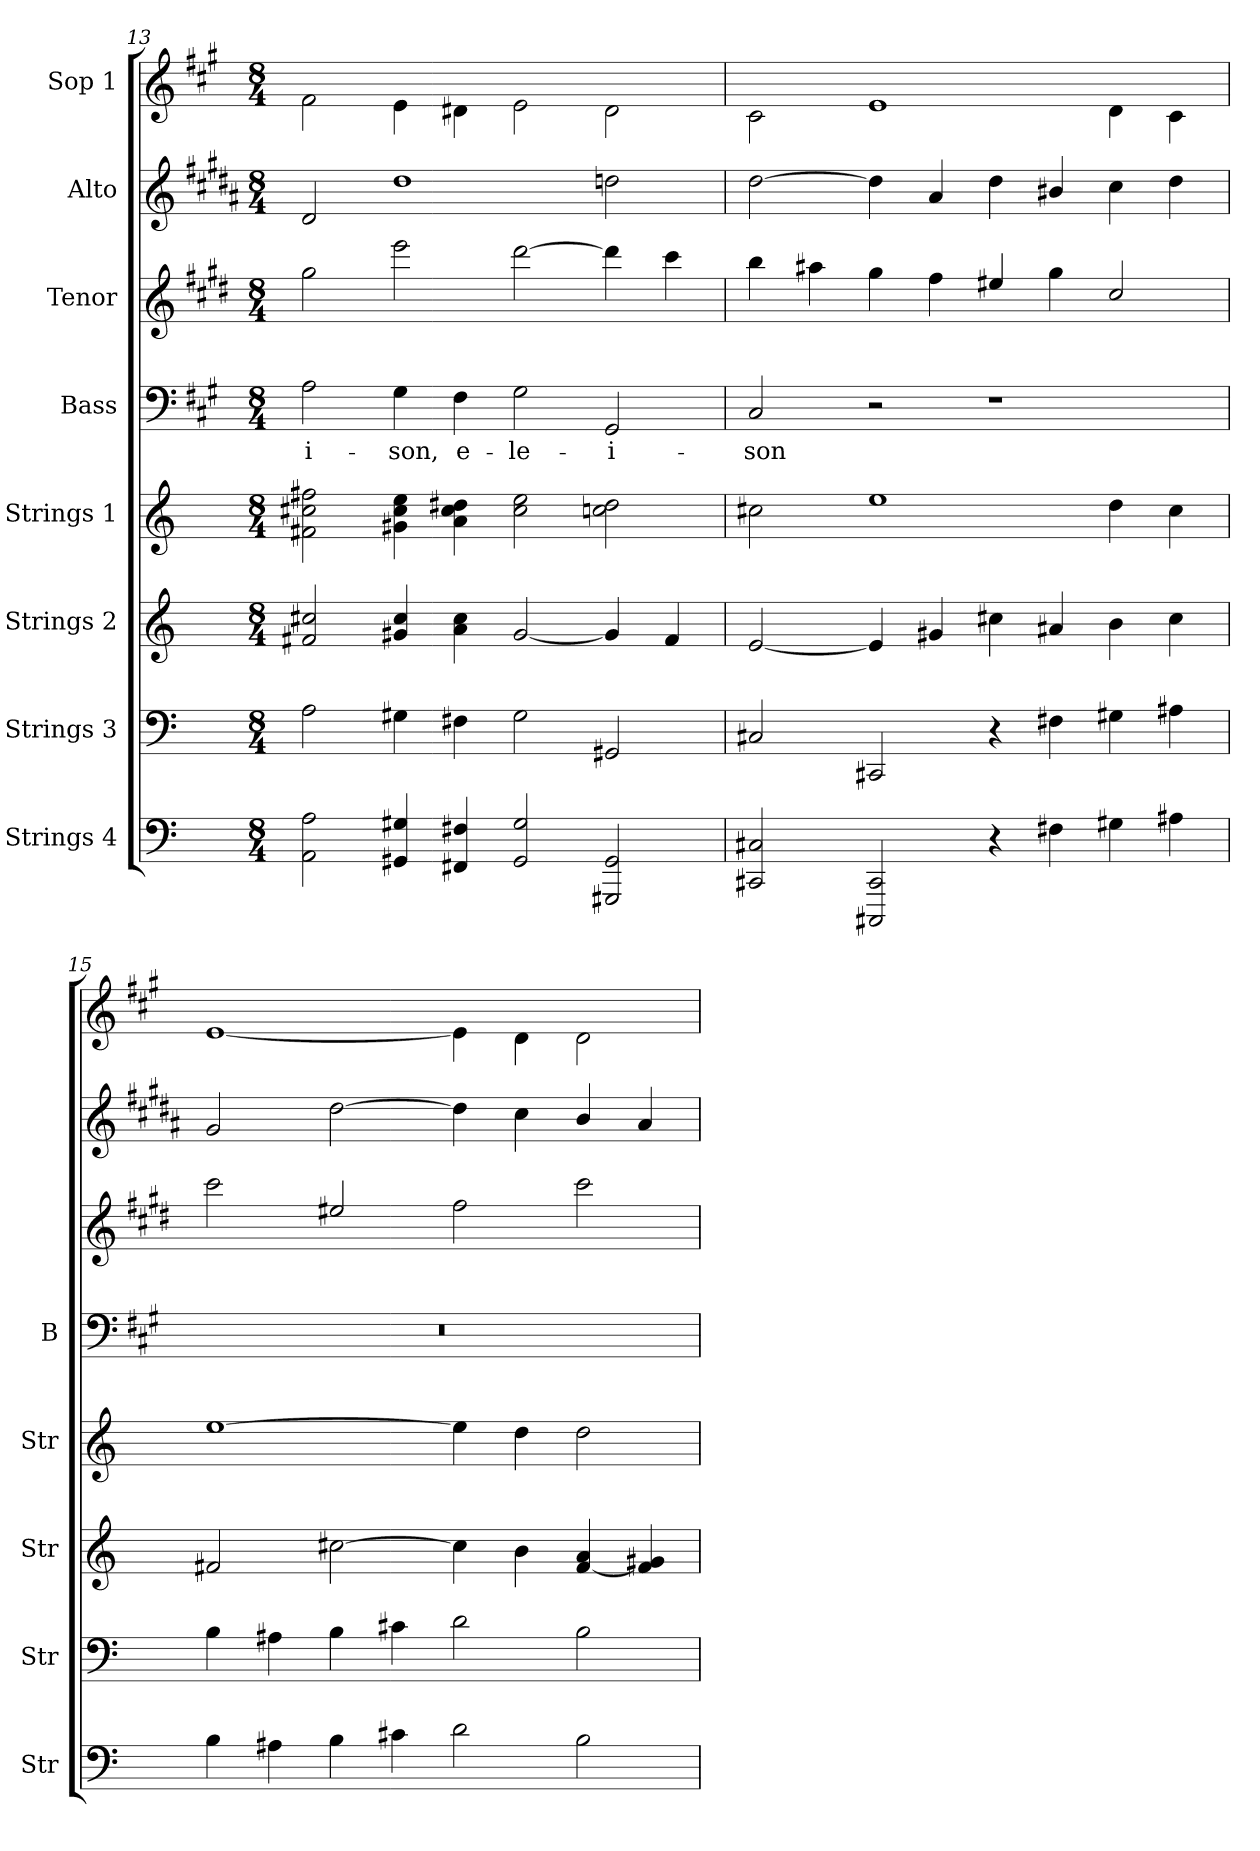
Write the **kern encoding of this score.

**kern	**kern	**kern	**kern	**kern	**text	**kern	**kern	**kern
*part8	*part7	*part6	*part5	*part4	*part4	*part3	*part2	*part1
*staff8	*staff7	*staff6	*staff5	*staff4	*staff4	*staff3	*staff2	*staff1
*I"Strings 4	*I"Strings 3	*I"Strings 2	*I"Strings 1	*I"Bass	*	*I"Tenor	*I"Alto	*I"Sop 1
*I'Str	*I'Str	*I'Str	*I'Str	*I'B	*	*	*	*
!!LO:LB:g=z
*clefF4	*clefF4	*clefG2	*clefG2	*clefF4	*	*clefG2	*clefG2	*clefG2
*	*	*	*	*	*	*ITrd4c7	*ITrd1c2	*ITrd-7c-12
*k[]	*k[]	*k[]	*k[]	*k[f#c#g#]	*	*k[f#c#g#]	*k[f#c#g#]	*k[f#c#g#]
*C:	*C:	*C:	*C:	*A:	*	*A:	*A:	*A:
*M8/4	*M8/4	*M8/4	*M8/4	*M8/4	*	*M8/4	*M8/4	*M8/4
=13	=13	=13	=13	=13	=13	=13	=13	=13
2AA\ 2A\	2A\	2f#X/ 2cc#X/	2f#X\ 2cc#X\ 2ff#X\	2A\	-i-	2cc#\	2c#/	2ff#\
4GG#X/ 4G#X/	4G#X\	4g#X/ 4cc#/	4g#X\ 4cc#\ 4ee\	4G#\	-son,	2aa\	1cc#	4ee\
4FF#X/ 4F#X/	4F#X\	4a\ 4cc#\	4a\ 4cc#\ 4dd#X\	4F#\	e-	.	.	4dd#X\
2GG#/ 2G#/	2G#\	[2g#/	2cc#\ 2ee\	2G#\	-le-	[2gg#\	.	2ee\
2GGG#X/ 2GG#/	2GG#X/	4g#/]	2ccn\ 2dd#\	2GG#/	-i-	4gg#\]	2ccn\	2dd#\
.	.	4f#/	.	.	.	4ff#\	.	.
=14	=14	=14	=14	=14	=14	=14	=14	=14
2CC#X/ 2C#X/	2C#X/	[2e/	2cc#X\	2C#/	-son	4ee\	[2cc#\	2cc#\
.	.	.	.	.	.	4dd#X\	.	.
2CCC#X/ 2CC#/	2CC#X/	4e/]	1ee	2r	.	4cc#\	4cc#\]	1ee
.	.	4g#X/	.	.	.	4b\	4g#/	.
4r	4r	4cc#X\	.	1r	.	4a#X/	4cc#\	.
4F#X\	4F#X\	4a#X/	.	.	.	4cc#\	4a#X/	.
4G#X\	4G#X\	4b\	4dd\	.	.	2f#/	4b\	4dd\
4A#X\	4A#X\	4cc#\	4cc#\	.	.	.	4cc#\	4cc#\
=15	=15	=15	=15	=15	=15	=15	=15	=15
4B\	4B\	2f#X/	[1ee	0r	.	2ff#\	2f#/	[1ee
4A#X\	4A#X\	.	.	.	.	.	.	.
4B\	4B\	[2cc#X\	.	.	.	2a#X/	[2cc#\	.
4c#X\	4c#X\	.	.	.	.	.	.	.
2d\	2d\	4cc#\]	4ee\]	.	.	2b\	4cc#\]	4ee\]
.	.	4b\	4dd\	.	.	.	4b\	4dd\
2B\	2B\	[4f#/ 4a/	2dd\	.	.	2ff#\	4a/	2dd\
.	.	4f#/] 4g#X/	.	.	.	.	4g#/	.
=	=	=	=	=	=	=	=	=
*-	*-	*-	*-	*-	*-	*-	*-	*-
